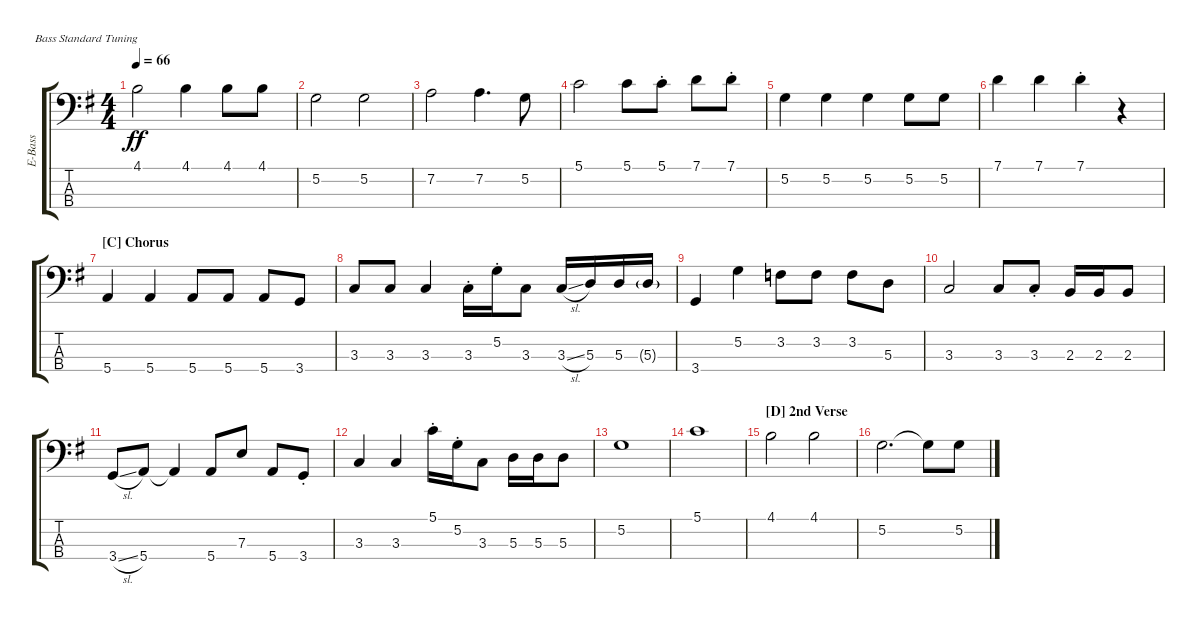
\defaultSystemsLayout 4
\bracketExtendMode groupsimilarinstruments
\otherSystemsTrackNameOrientation horizontal
\track ("Electric Bass" "E-Bass") {instrument electricbassfinger}
\staff {score tabs}
\tuning (G2 D2 A1 E1)
\ts (4 4)
\tempo 66
\clef f4
\ks g
4.1.2{dy ff} 4.1.4 4.1.8 4.1.8 |
5.2.2 5.2.2 |
7.2.2 7.2.4{d} 5.2.8 |
5.1.2 5.1.8 5.1{st}.8 7.1.8 7.1{st}.8 |
5.2.4 5.2.4 5.2.4 5.2.8 5.2.8 |
7.1.4 7.1.4 7.1{st}.4 r.4 |
\section ("C" "Chorus")
5.4.4 5.4.4 5.4.8 5.4.8 5.4.8 3.4.8 |
3.3.8 3.3.8 3.3.4 3.3{st}.16 5.2{st}.16 3.3.8 3.3{sl}.16 5.3.16 5.3.16 5.3{g}.16 |
3.4.4 5.2.4 3.2.8 3.2.8 3.2.8 5.3.8 |
3.3.2 3.3.8 3.3{st}.8 2.3.16 2.3.16 2.3.8 |
3.4{sl}.8 5.4.8 5.4{t}.4 5.4.8 7.3.8 5.4.8 3.4{st}.8 |
3.3.4 3.3.4 5.1{st}.16 5.2{st}.16 3.3.8 5.3.16 5.3.16 5.3.8 |
5.2.1 |
5.1.1 |
\section ("D" "2nd Verse")
4.1.2 4.1.2 |
5.2.2{d} 5.2{t}.8 5.2.8
